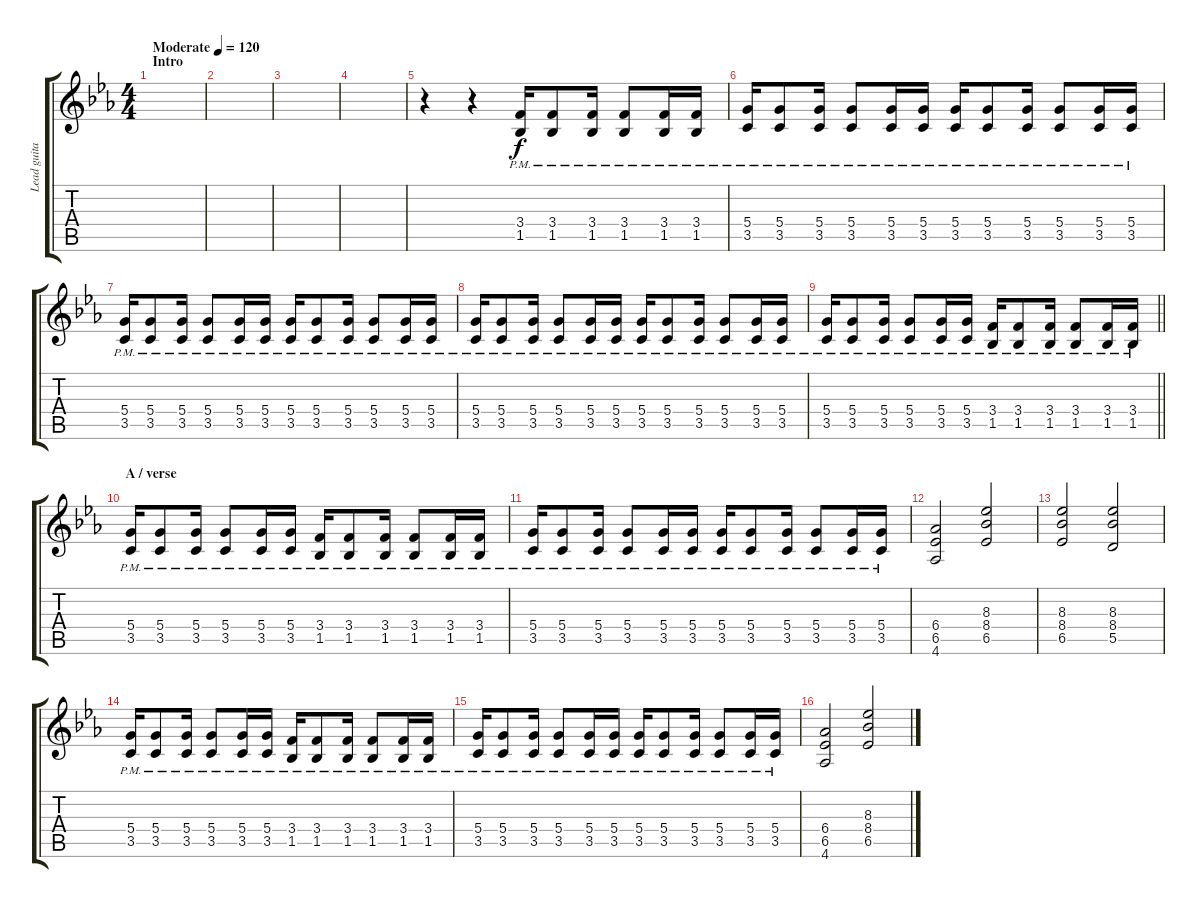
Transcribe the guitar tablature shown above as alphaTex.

\track ("Lead guitar" "Lead guita") {instrument distortionguitar}
\staff {score tabs}
\tuning (E4 B3 G3 D3 A2 E2) {hide}
\ts (4 4)
\section ("" "Intro")
\tempo (120 "Moderate")
\clef g2
\ks cminor
|
|
|
|
r.4 r.4 (3.4{pm} 1.5{pm}).16 (3.4{pm} 1.5{pm}).8 (3.4{pm} 1.5{pm}).16 (3.4{pm} 1.5{pm}).8 (3.4{pm} 1.5{pm}).16 (3.4{pm} 1.5{pm}).16 |
(5.4{pm} 3.5{pm}).16 (5.4{pm} 3.5{pm}).8 (5.4{pm} 3.5{pm}).16 (5.4{pm} 3.5{pm}).8 (5.4{pm} 3.5{pm}).16 (5.4{pm} 3.5{pm}).16 (5.4{pm} 3.5{pm}).16 (5.4{pm} 3.5{pm}).8 (5.4{pm} 3.5{pm}).16 (5.4{pm} 3.5{pm}).8 (5.4{pm} 3.5{pm}).16 (5.4{pm} 3.5{pm}).16 |
(5.4{pm} 3.5{pm}).16 (5.4{pm} 3.5{pm}).8 (5.4{pm} 3.5{pm}).16 (5.4{pm} 3.5{pm}).8 (5.4{pm} 3.5{pm}).16 (5.4{pm} 3.5{pm}).16 (5.4{pm} 3.5{pm}).16 (5.4{pm} 3.5{pm}).8 (5.4{pm} 3.5{pm}).16 (5.4{pm} 3.5{pm}).8 (5.4{pm} 3.5{pm}).16 (5.4{pm} 3.5{pm}).16 |
(5.4{pm} 3.5{pm}).16 (5.4{pm} 3.5{pm}).8 (5.4{pm} 3.5{pm}).16 (5.4{pm} 3.5{pm}).8 (5.4{pm} 3.5{pm}).16 (5.4{pm} 3.5{pm}).16 (5.4{pm} 3.5{pm}).16 (5.4{pm} 3.5{pm}).8 (5.4{pm} 3.5{pm}).16 (5.4{pm} 3.5{pm}).8 (5.4{pm} 3.5{pm}).16 (5.4{pm} 3.5{pm}).16 |
\barLineRight lightlight
(5.4{pm} 3.5{pm}).16 (5.4{pm} 3.5{pm}).8 (5.4{pm} 3.5{pm}).16 (5.4{pm} 3.5{pm}).8 (5.4{pm} 3.5{pm}).16 (5.4{pm} 3.5{pm}).16 (3.4{pm} 1.5{pm}).16 (3.4{pm} 1.5{pm}).8 (3.4{pm} 1.5{pm}).16 (3.4{pm} 1.5{pm}).8 (3.4{pm} 1.5{pm}).16 (3.4{pm} 1.5{pm}).16 |
\section ("" "A / verse")
(5.4{pm} 3.5{pm}).16 (5.4{pm} 3.5{pm}).8 (5.4{pm} 3.5{pm}).16 (5.4{pm} 3.5{pm}).8 (5.4{pm} 3.5{pm}).16 (5.4{pm} 3.5{pm}).16 (3.4{pm} 1.5{pm}).16 (3.4{pm} 1.5{pm}).8 (3.4{pm} 1.5{pm}).16 (3.4{pm} 1.5{pm}).8 (3.4{pm} 1.5{pm}).16 (3.4{pm} 1.5{pm}).16 |
(5.4{pm} 3.5{pm}).16 (5.4{pm} 3.5{pm}).8 (5.4{pm} 3.5{pm}).16 (5.4{pm} 3.5{pm}).8 (5.4{pm} 3.5{pm}).16 (5.4{pm} 3.5{pm}).16 (5.4{pm} 3.5{pm}).16 (5.4{pm} 3.5{pm}).8 (5.4{pm} 3.5{pm}).16 (5.4{pm} 3.5{pm}).8 (5.4{pm} 3.5{pm}).16 (5.4{pm} 3.5{pm}).16 |
(6.4 6.5 4.6).2 (8.3 8.4 6.5).2 |
(8.3 8.4 6.5).2 (8.3 8.4 5.5).2 |
(5.4{pm} 3.5{pm}).16 (5.4{pm} 3.5{pm}).8 (5.4{pm} 3.5{pm}).16 (5.4{pm} 3.5{pm}).8 (5.4{pm} 3.5{pm}).16 (5.4{pm} 3.5{pm}).16 (3.4{pm} 1.5{pm}).16 (3.4{pm} 1.5{pm}).8 (3.4{pm} 1.5{pm}).16 (3.4{pm} 1.5{pm}).8 (3.4{pm} 1.5{pm}).16 (3.4{pm} 1.5{pm}).16 |
(5.4{pm} 3.5{pm}).16 (5.4{pm} 3.5{pm}).8 (5.4{pm} 3.5{pm}).16 (5.4{pm} 3.5{pm}).8 (5.4{pm} 3.5{pm}).16 (5.4{pm} 3.5{pm}).16 (5.4{pm} 3.5{pm}).16 (5.4{pm} 3.5{pm}).8 (5.4{pm} 3.5{pm}).16 (5.4{pm} 3.5{pm}).8 (5.4{pm} 3.5{pm}).16 (5.4{pm} 3.5{pm}).16 |
(6.4 6.5 4.6).2 (8.3 8.4 6.5).2
